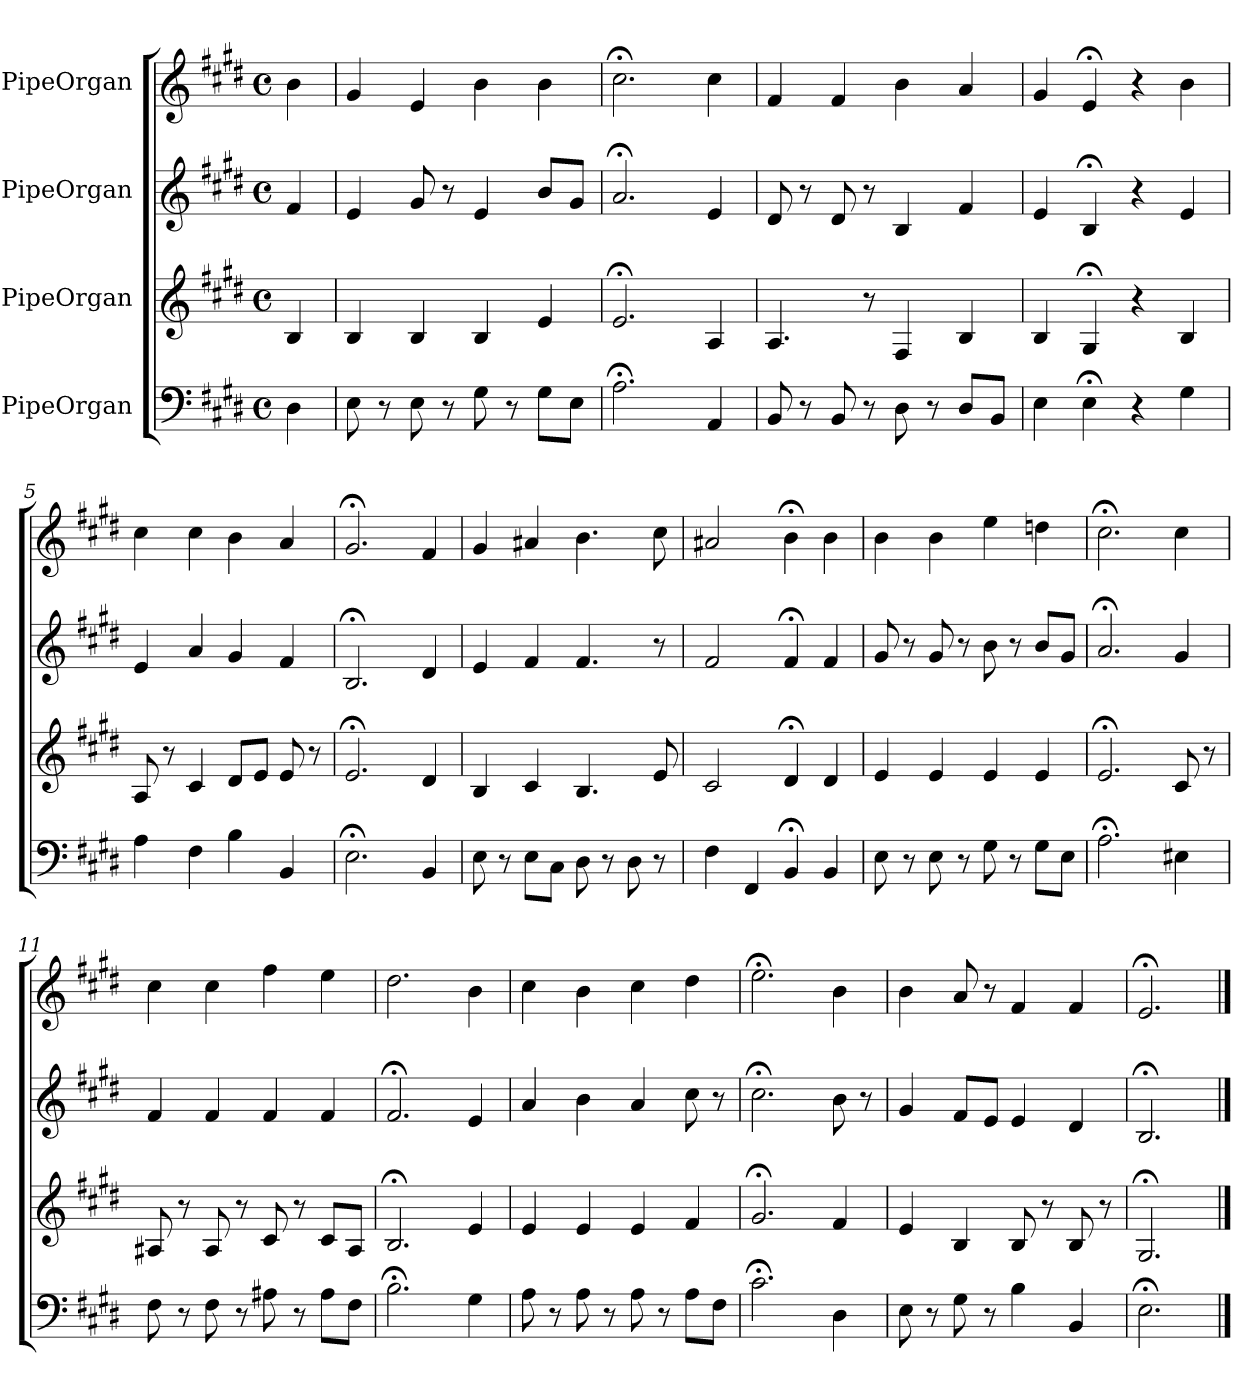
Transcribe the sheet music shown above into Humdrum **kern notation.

**kern	**kern	**kern	**kern
*part4	*part3	*part2	*part1
*staff4	*staff3	*staff2	*staff1
*I"PipeOrgan	*I"PipeOrgan	*I"PipeOrgan	*I"PipeOrgan
*k[f#c#g#d#]	*k[f#c#g#d#]	*k[f#c#g#d#]	*k[f#c#g#d#]
*E:	*E:	*E:	*E:
*M4/4	*M4/4	*M4/4	*M4/4
*met(c)	*met(c)	*met(c)	*met(c)
*MM60	*MM60	*MM60	*MM60
=	=	=	=
4D#	4B	4f#	4b
=1	=1	=1	=1
8E	4B	4e	4g#
8r	.	.	.
8E	4B	8g#	4e
8r	.	8r	.
8G#	4B	4e	4b
8r	.	.	.
8G#L	4e	8bL	4b
8EJ	.	8g#J	.
=2	=2	=2	=2
2.A;<	2.e;<	2.a;<	2.cc#;<
4AA	4A	4e	4cc#
=3	=3	=3	=3
8BB	4.A	8d#	4f#
8r	.	8r	.
8BB	.	8d#	4f#
8r	8r	8r	.
8D#	4F#	4B	4b
8r	.	.	.
8D#L	4B	4f#	4a
8BBJ	.	.	.
=4	=4	=4	=4
4E	4B	4e	4g#
4E;<	4G#;<	4B;<	4e;<
4r	4r	4r	4r
4G#	4B	4e	4b
=5	=5	=5	=5
4A	8A	4e	4cc#
.	8r	.	.
4F#	4c#	4a	4cc#
4B	8d#L	4g#	4b
.	8eJ	.	.
4BB	8e	4f#	4a
.	8r	.	.
=6	=6	=6	=6
2.E;<	2.e;<	2.B;<	2.g#;<
4BB	4d#	4d#	4f#
=7	=7	=7	=7
8E	4B	4e	4g#
8r	.	.	.
8EL	4c#	4f#	4a#X
8C#J	.	.	.
8D#	4.B	4.f#	4.b
8r	.	.	.
8D#	.	.	.
8r	8e	8r	8cc#
=8	=8	=8	=8
4F#	2c#	2f#	2a#X
4FF#	.	.	.
4BB;<	4d#;<	4f#;<	4b;<
4BB	4d#	4f#	4b
=9	=9	=9	=9
8E	4e	8g#	4b
8r	.	8r	.
8E	4e	8g#	4b
8r	.	8r	.
8G#	4e	8b	4ee
8r	.	8r	.
8G#L	4e	8bL	4ddn
8EJ	.	8g#J	.
=10	=10	=10	=10
2.A;<	2.e;<	2.a;<	2.cc#;<
4E#X	8c#	4g#	4cc#
.	8r	.	.
=11	=11	=11	=11
8F#	8A#X	4f#	4cc#
8r	8r	.	.
8F#	8A#	4f#	4cc#
8r	8r	.	.
8A#X	8c#	4f#	4ff#
8r	8r	.	.
8A#L	8c#L	4f#	4ee
8F#J	8A#J	.	.
=12	=12	=12	=12
2.B;<	2.B;<	2.f#;<	2.dd#
4G#	4e	4e	4b
=13	=13	=13	=13
8A	4e	4a	4cc#
8r	.	.	.
8A	4e	4b	4b
8r	.	.	.
8A	4e	4a	4cc#
8r	.	.	.
8AL	4f#	8cc#	4dd#
8F#J	.	8r	.
=14	=14	=14	=14
2.c#;<	2.g#;<	2.cc#;<	2.ee;<
4D#	4f#	8b	4b
.	.	8r	.
=15	=15	=15	=15
8E	4e	4g#	4b
8r	.	.	.
8G#	4B	8f#L	8a
8r	.	8eJ	8r
4B	8B	4e	4f#
.	8r	.	.
4BB	8B	4d#	4f#
.	8r	.	.
=16	=16	=16	=16
2.E;<	2.G#;<	2.B;<	2.e;<
==	==	==	==
*-	*-	*-	*-
